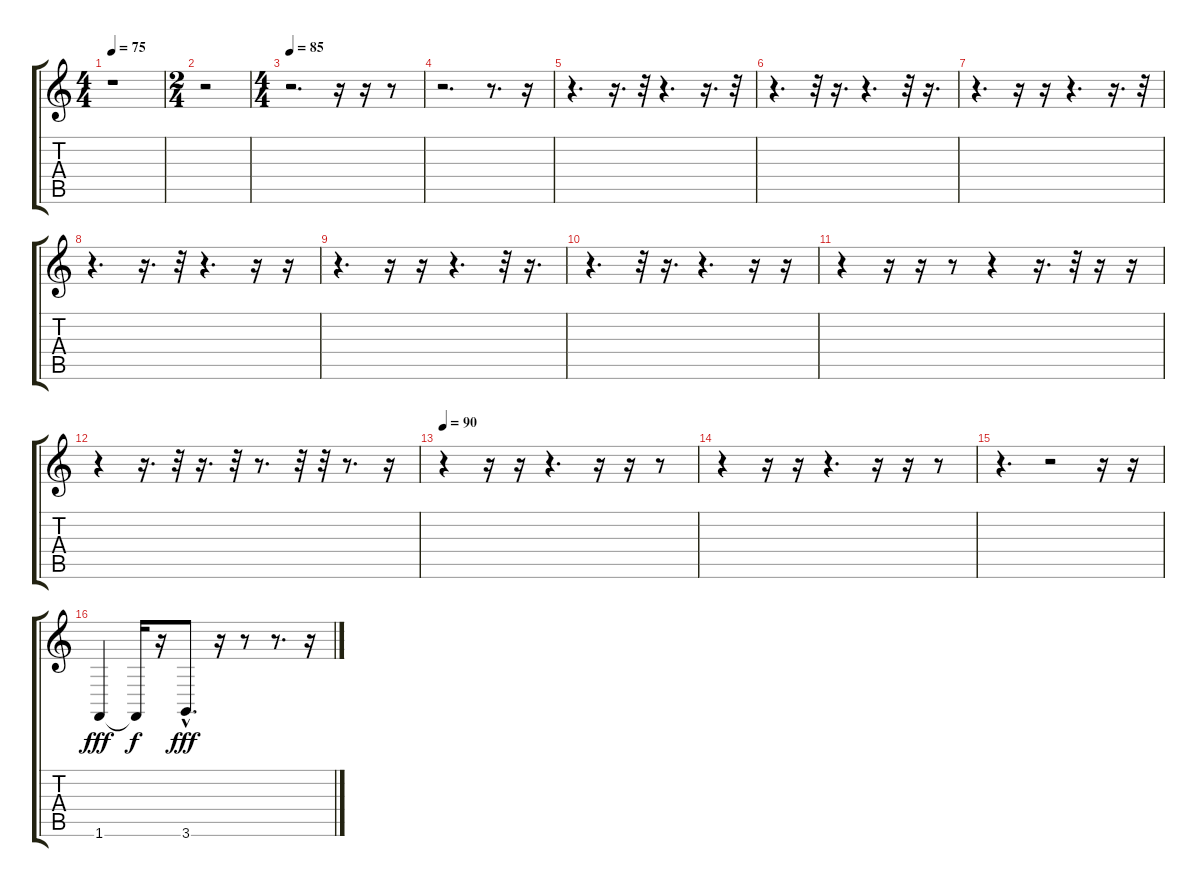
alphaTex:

\track "" {instrument brightacousticpiano}
\staff {score tabs}
\tuning (E4 B3 G3 D3 A2 E2) {hide}
\ts (4 4)
\tempo 75
\clef g2
\ks c
r.1{dy f} |
\ts (2 4)
r.2 |
\ts (4 4)
\tempo 85
r.2{d} r.16 r.16 r.8 |
r.2{d} r.8{d} r.16 |
r.4{d} r.16{d} r.32 r.4{d} r.16{d} r.32 |
r.4{d} r.32 r.16{d} r.4{d} r.32 r.16{d} |
r.4{d} r.16 r.16 r.4{d} r.16{d} r.32 |
r.4{d} r.16{d} r.32 r.4{d} r.16 r.16 |
r.4{d} r.16 r.16 r.4{d} r.32 r.16{d} |
r.4{d} r.32 r.16{d} r.4{d} r.16 r.16 |
r.4 r.16 r.16 r.8 r.4 r.16{d} r.32 r.16 r.16 |
r.4 r.16{d} r.32 r.16{d} r.32 r.8{d} r.32 r.32 r.8{d} r.16 |
\tempo 90
r.4 r.16 r.16 r.4{d} r.16 r.16 r.8 |
r.4 r.16 r.16 r.4{d} r.16 r.16 r.8 |
r.4{d} r.2 r.16 r.16 |
1.6.4{dy fff} 1.6{t}.16{dy f} r.16 3.6{hac}.8{d dy fff} r.16 r.8 r.8{d} r.16
